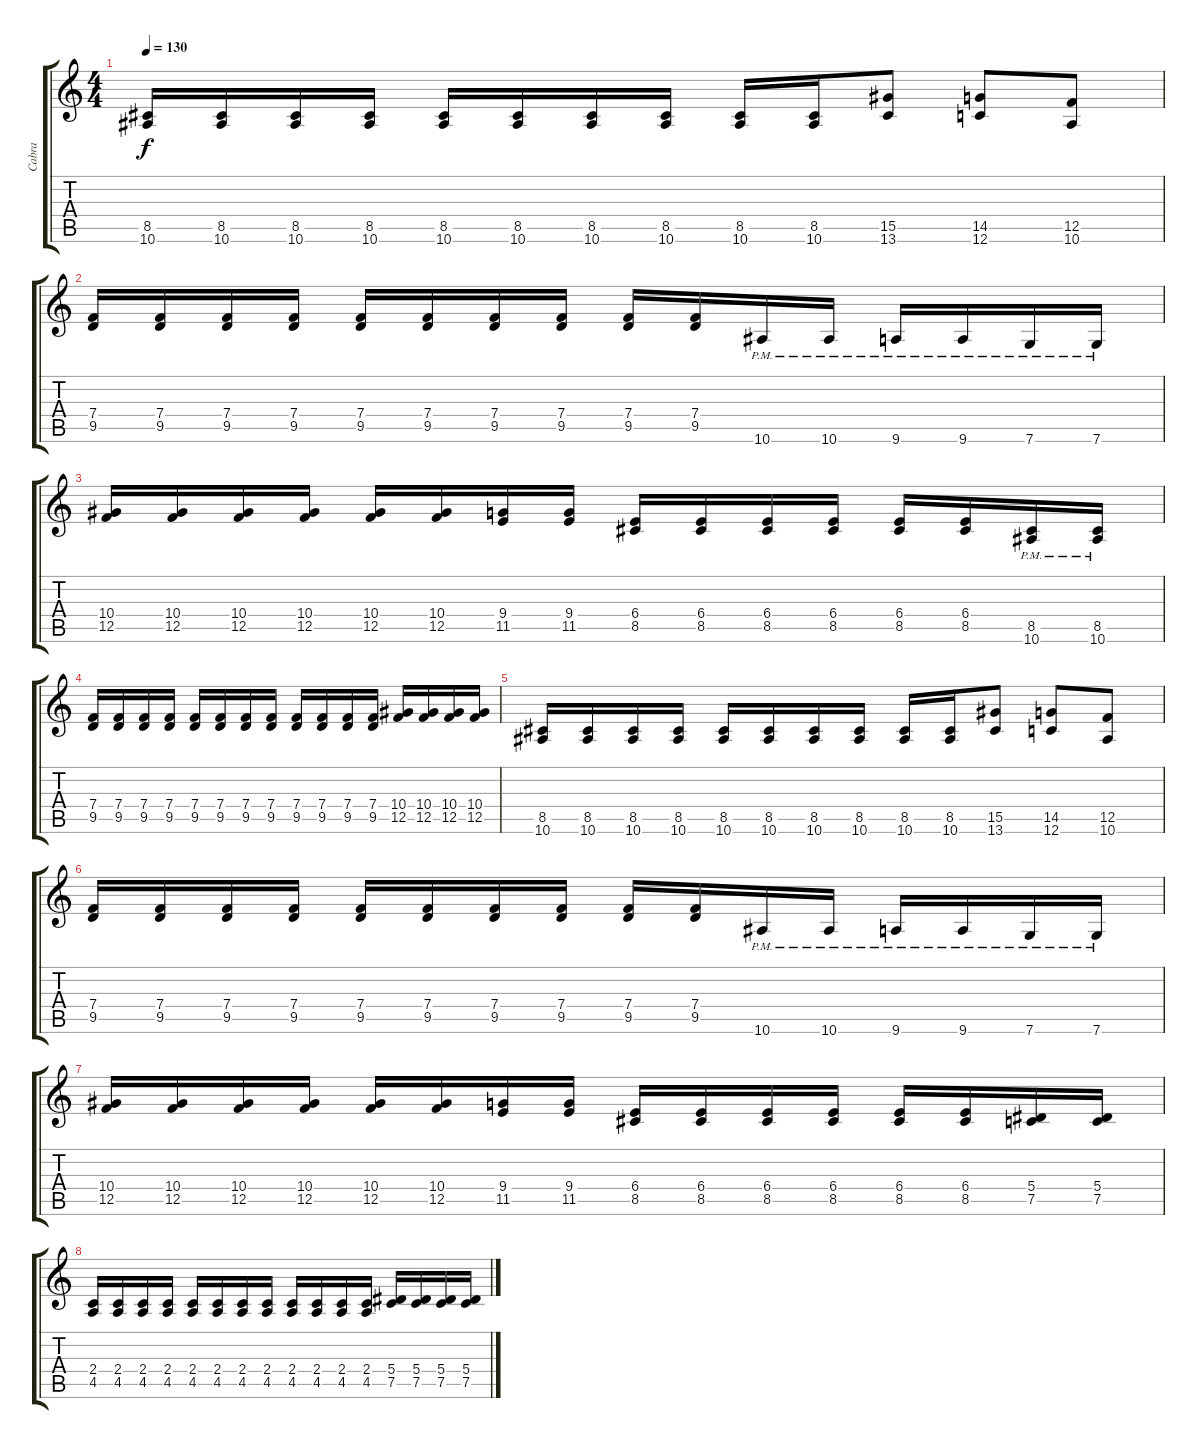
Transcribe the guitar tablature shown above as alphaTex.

\track ("Cabra" "Cabra") {instrument distortionguitar}
\staff {score tabs}
\tuning (C4 G3 Eb3 Bb2 F2 C2) {hide}
\ts (4 4)
\tempo 130
\clef g2
\ks c
(8.5 10.6).16{dy f} (8.5 10.6).16 (8.5 10.6).16 (8.5 10.6).16 (8.5 10.6).16 (8.5 10.6).16 (8.5 10.6).16 (8.5 10.6).16 (8.5 10.6).16 (8.5 10.6).16 (15.5 13.6).8 (14.5 12.6).8 (12.5 10.6).8 |
(7.4 9.5).16 (7.4 9.5).16 (7.4 9.5).16 (7.4 9.5).16 (7.4 9.5).16 (7.4 9.5).16 (7.4 9.5).16 (7.4 9.5).16 (7.4 9.5).16 (7.4 9.5).16 10.6{pm}.16 10.6{pm}.16 9.6{pm}.16 9.6{pm}.16 7.6{pm}.16 7.6{pm}.16 |
(10.4 12.5).16 (10.4 12.5).16 (10.4 12.5).16 (10.4 12.5).16 (10.4 12.5).16 (10.4 12.5).16 (9.4 11.5).16 (9.4 11.5).16 (6.4 8.5).16 (6.4 8.5).16 (6.4 8.5).16 (6.4 8.5).16 (6.4 8.5).16 (6.4 8.5).16 (8.5{pm} 10.6{pm}).16 (8.5{pm} 10.6{pm}).16 |
(7.4 9.5).16 (7.4 9.5).16 (7.4 9.5).16 (7.4 9.5).16 (7.4 9.5).16 (7.4 9.5).16 (7.4 9.5).16 (7.4 9.5).16 (7.4 9.5).16 (7.4 9.5).16 (7.4 9.5).16 (7.4 9.5).16 (10.4 12.5).16 (10.4 12.5).16 (10.4 12.5).16 (10.4 12.5).16 |
(8.5 10.6).16 (8.5 10.6).16 (8.5 10.6).16 (8.5 10.6).16 (8.5 10.6).16 (8.5 10.6).16 (8.5 10.6).16 (8.5 10.6).16 (8.5 10.6).16 (8.5 10.6).16 (15.5 13.6).8 (14.5 12.6).8 (12.5 10.6).8 |
(7.4 9.5).16 (7.4 9.5).16 (7.4 9.5).16 (7.4 9.5).16 (7.4 9.5).16 (7.4 9.5).16 (7.4 9.5).16 (7.4 9.5).16 (7.4 9.5).16 (7.4 9.5).16 10.6{pm}.16 10.6{pm}.16 9.6{pm}.16 9.6{pm}.16 7.6{pm}.16 7.6{pm}.16 |
(10.4 12.5).16 (10.4 12.5).16 (10.4 12.5).16 (10.4 12.5).16 (10.4 12.5).16 (10.4 12.5).16 (9.4 11.5).16 (9.4 11.5).16 (6.4 8.5).16 (6.4 8.5).16 (6.4 8.5).16 (6.4 8.5).16 (6.4 8.5).16 (6.4 8.5).16 (5.4 7.5).16 (5.4 7.5).16 |
(2.4 4.5).16 (2.4 4.5).16 (2.4 4.5).16 (2.4 4.5).16 (2.4 4.5).16 (2.4 4.5).16 (2.4 4.5).16 (2.4 4.5).16 (2.4 4.5).16 (2.4 4.5).16 (2.4 4.5).16 (2.4 4.5).16 (5.4 7.5).16 (5.4 7.5).16 (5.4 7.5).16 (5.4 7.5).16
